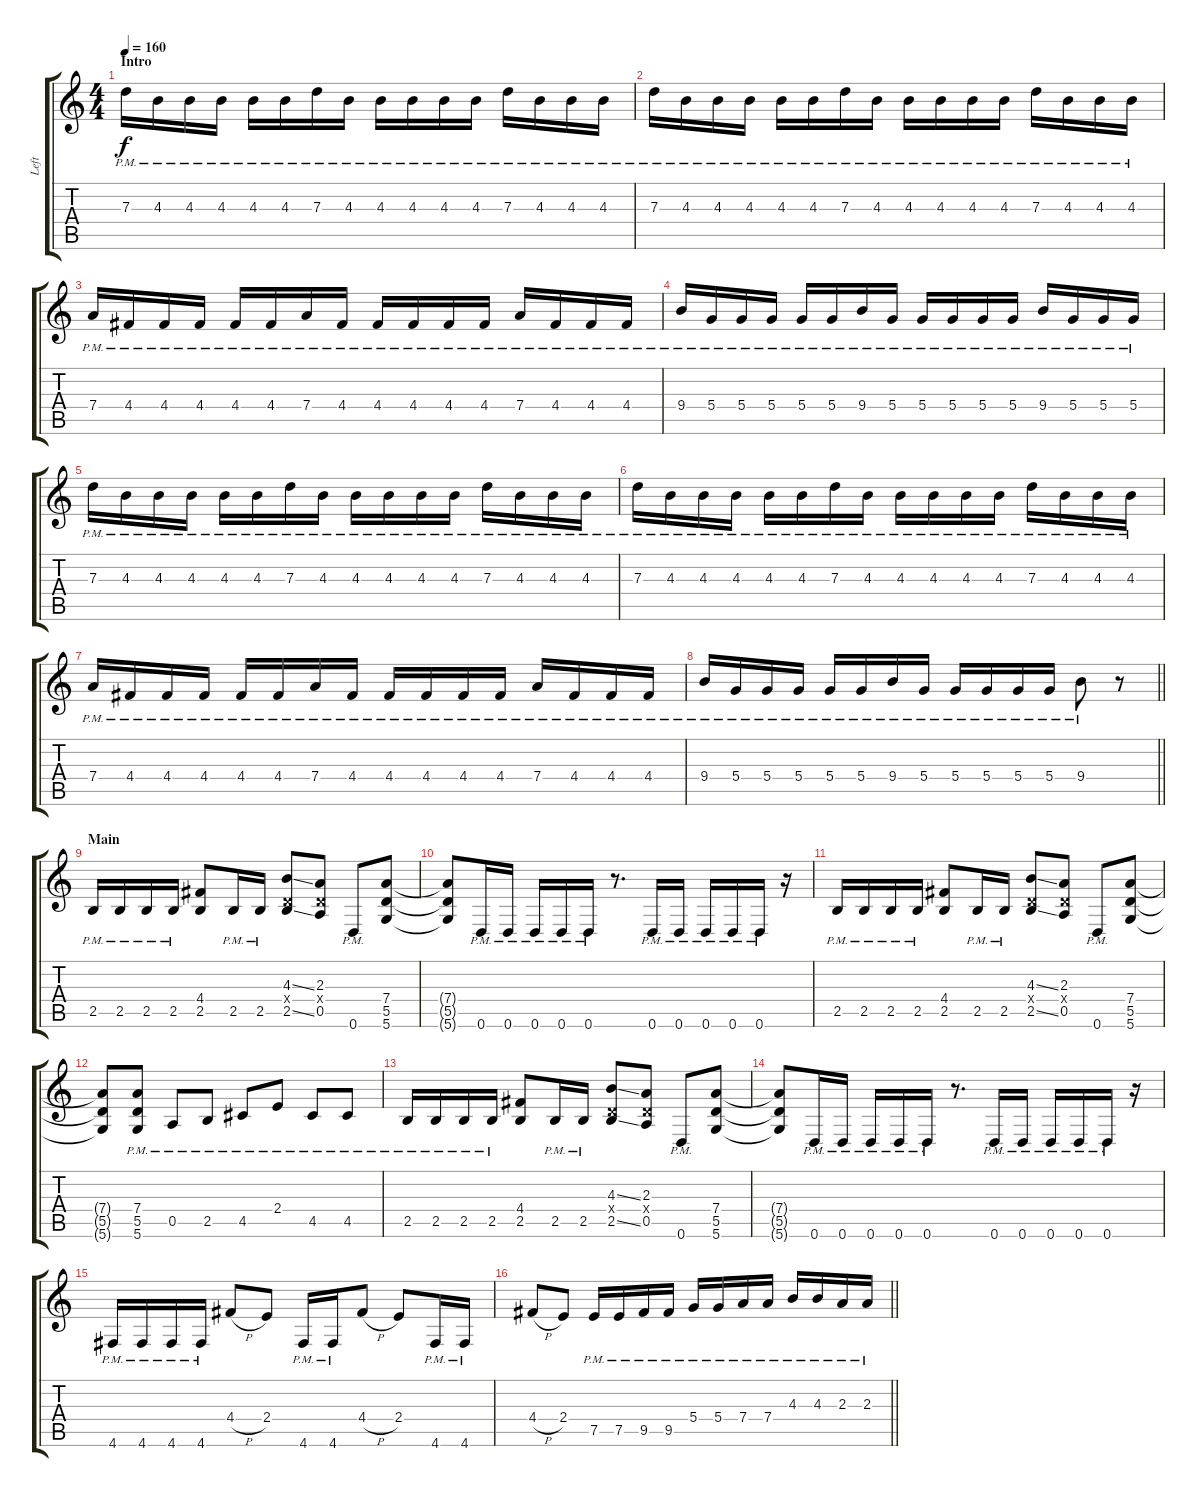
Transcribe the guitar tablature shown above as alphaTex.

\track ("Left" "Left") {instrument distortionguitar}
\staff {score tabs}
\tuning (E4 B3 G3 D3 A2 D2) {hide}
\ts (4 4)
\section ("" "Intro")
\tempo 160
\clef g2
\ks c
7.3{pm}.16{dy f instrument distortionguitar} 4.3{pm}.16 4.3{pm}.16 4.3{pm}.16 4.3{pm}.16 4.3{pm}.16 7.3{pm}.16 4.3{pm}.16 4.3{pm}.16 4.3{pm}.16 4.3{pm}.16 4.3{pm}.16 7.3{pm}.16 4.3{pm}.16 4.3{pm}.16 4.3{pm}.16 |
7.3{pm}.16 4.3{pm}.16 4.3{pm}.16 4.3{pm}.16 4.3{pm}.16 4.3{pm}.16 7.3{pm}.16 4.3{pm}.16 4.3{pm}.16 4.3{pm}.16 4.3{pm}.16 4.3{pm}.16 7.3{pm}.16 4.3{pm}.16 4.3{pm}.16 4.3{pm}.16 |
7.4{pm}.16 4.4{pm}.16 4.4{pm}.16 4.4{pm}.16 4.4{pm}.16 4.4{pm}.16 7.4{pm}.16 4.4{pm}.16 4.4{pm}.16 4.4{pm}.16 4.4{pm}.16 4.4{pm}.16 7.4{pm}.16 4.4{pm}.16 4.4{pm}.16 4.4{pm}.16 |
9.4{pm}.16 5.4{pm}.16 5.4{pm}.16 5.4{pm}.16 5.4{pm}.16 5.4{pm}.16 9.4{pm}.16 5.4{pm}.16 5.4{pm}.16 5.4{pm}.16 5.4{pm}.16 5.4{pm}.16 9.4{pm}.16 5.4{pm}.16 5.4{pm}.16 5.4{pm}.16 |
7.3{pm}.16 4.3{pm}.16 4.3{pm}.16 4.3{pm}.16 4.3{pm}.16 4.3{pm}.16 7.3{pm}.16 4.3{pm}.16 4.3{pm}.16 4.3{pm}.16 4.3{pm}.16 4.3{pm}.16 7.3{pm}.16 4.3{pm}.16 4.3{pm}.16 4.3{pm}.16 |
7.3{pm}.16 4.3{pm}.16 4.3{pm}.16 4.3{pm}.16 4.3{pm}.16 4.3{pm}.16 7.3{pm}.16 4.3{pm}.16 4.3{pm}.16 4.3{pm}.16 4.3{pm}.16 4.3{pm}.16 7.3{pm}.16 4.3{pm}.16 4.3{pm}.16 4.3{pm}.16 |
7.4{pm}.16 4.4{pm}.16 4.4{pm}.16 4.4{pm}.16 4.4{pm}.16 4.4{pm}.16 7.4{pm}.16 4.4{pm}.16 4.4{pm}.16 4.4{pm}.16 4.4{pm}.16 4.4{pm}.16 7.4{pm}.16 4.4{pm}.16 4.4{pm}.16 4.4{pm}.16 |
\barLineRight lightlight
9.4{pm}.16 5.4{pm}.16 5.4{pm}.16 5.4{pm}.16 5.4{pm}.16 5.4{pm}.16 9.4{pm}.16 5.4{pm}.16 5.4{pm}.16 5.4{pm}.16 5.4{pm}.16 5.4{pm}.16 9.4{pm}.8 r.8 |
\section ("" "Main")
2.5{pm}.16 2.5{pm}.16 2.5{pm}.16 2.5{pm}.16 (4.4 2.5).8 2.5{pm}.16 2.5{pm}.16 (4.3{ss} 0.4{x} 2.5{ss}).8 (2.3 0.4{x} 0.5).8 0.6{pm}.8 (7.4 5.5 5.6).8 |
(7.4{t} 5.5{t} 5.6{t}).8 0.6{pm}.16 0.6{pm}.16 0.6{pm}.16 0.6{pm}.16 0.6{pm}.16 r.8{d} 0.6{pm}.16 0.6{pm}.16 0.6{pm}.16 0.6{pm}.16 0.6{pm}.16 r.16 |
2.5{pm}.16 2.5{pm}.16 2.5{pm}.16 2.5{pm}.16 (4.4 2.5).8 2.5{pm}.16 2.5{pm}.16 (4.3{ss} 0.4{x} 2.5{ss}).8 (2.3 0.4{x} 0.5).8 0.6{pm}.8 (7.4 5.5 5.6).8 |
(7.4{t} 5.5{t} 5.6{t}).8 (7.4{pm} 5.5{pm} 5.6{pm}).8 0.5{pm}.8 2.5{pm}.8 4.5{pm}.8 2.4{pm}.8 4.5{pm}.8 4.5{pm}.8 |
2.5{pm}.16 2.5{pm}.16 2.5{pm}.16 2.5{pm}.16 (4.4 2.5).8 2.5{pm}.16 2.5{pm}.16 (4.3{ss} 0.4{x} 2.5{ss}).8 (2.3 0.4{x} 0.5).8 0.6{pm}.8 (7.4 5.5 5.6).8 |
(7.4{t} 5.5{t} 5.6{t}).8 0.6{pm}.16 0.6{pm}.16 0.6{pm}.16 0.6{pm}.16 0.6{pm}.16 r.8{d} 0.6{pm}.16 0.6{pm}.16 0.6{pm}.16 0.6{pm}.16 0.6{pm}.16 r.16 |
4.6{pm}.16 4.6{pm}.16 4.6{pm}.16 4.6{pm}.16 4.4{h}.8 2.4.8 4.6{pm}.16 4.6{pm}.16 4.4{h}.8 2.4.8 4.6{pm}.16 4.6{pm}.16 |
\barLineRight lightlight
4.4{h}.8 2.4.8 7.5{pm}.16 7.5{pm}.16 9.5{pm}.16 9.5{pm}.16 5.4{pm}.16 5.4{pm}.16 7.4{pm}.16 7.4{pm}.16 4.3{pm}.16 4.3{pm}.16 2.3{pm}.16 2.3{pm}.16
